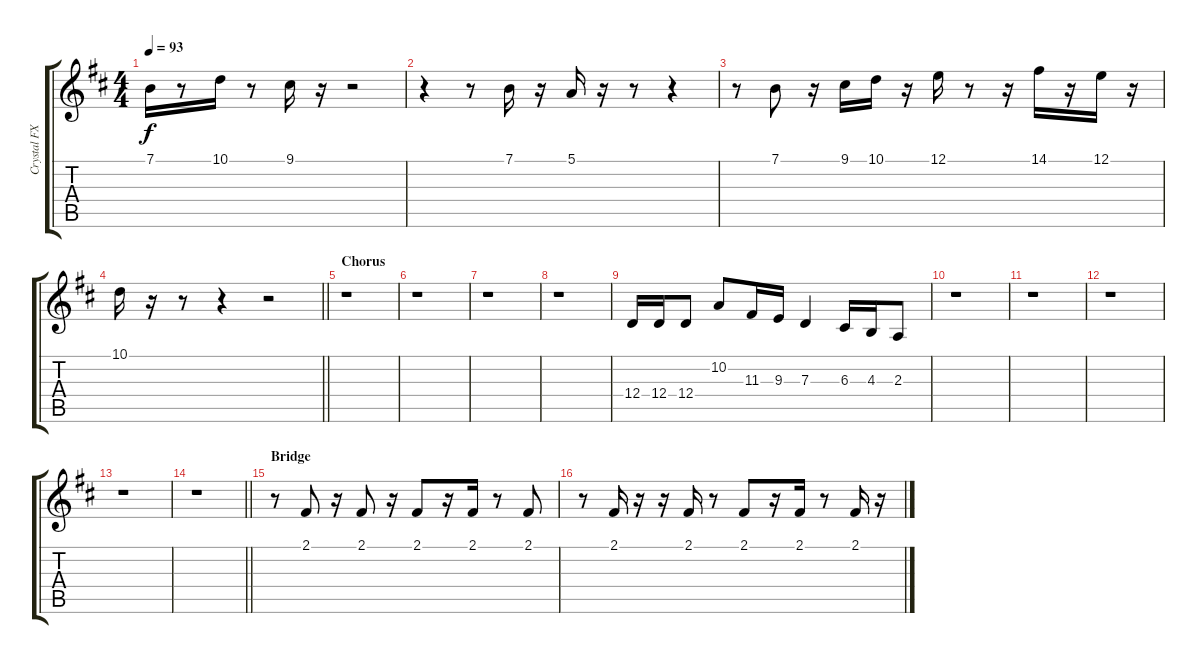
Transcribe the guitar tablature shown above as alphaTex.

\track ("Crystal FX" "Crystal FX") {instrument fx3crystal}
\staff {score tabs}
\tuning (E4 B3 G3 D3 A2 E2) {hide}
\ts (4 4)
\tempo 93
\clef g2
\ks d
7.1.16{dy f} r.8 10.1.16 r.8 9.1.16 r.16 r.2 |
r.4 r.8 7.1.16 r.16 5.1.16 r.16 r.8 r.4 |
r.8 7.1.8 r.16 9.1.16 10.1.16 r.16 12.1.16 r.8 r.16 14.1.16 r.16 12.1.16 r.16 |
\barLineRight lightlight
10.1.16 r.16 r.8 r.4 r.2 |
\section ("" "Chorus")
r.1 |
r.1 |
r.1 |
r.1 |
12.4.16 12.4.16 12.4.8 10.2.8 11.3.16 9.3.16 7.3.4 6.3.16 4.3.16 2.3.8 |
r.1 |
r.1 |
r.1 |
r.1 |
\barLineRight lightlight
r.1 |
\section ("" "Bridge")
r.8 2.1.8 r.16 2.1.8 r.16 2.1.8 r.16 2.1.16 r.8 2.1.8 |
r.8 2.1.16 r.16 r.16 2.1.16 r.8 2.1.8 r.16 2.1.16 r.8 2.1.16 r.16
